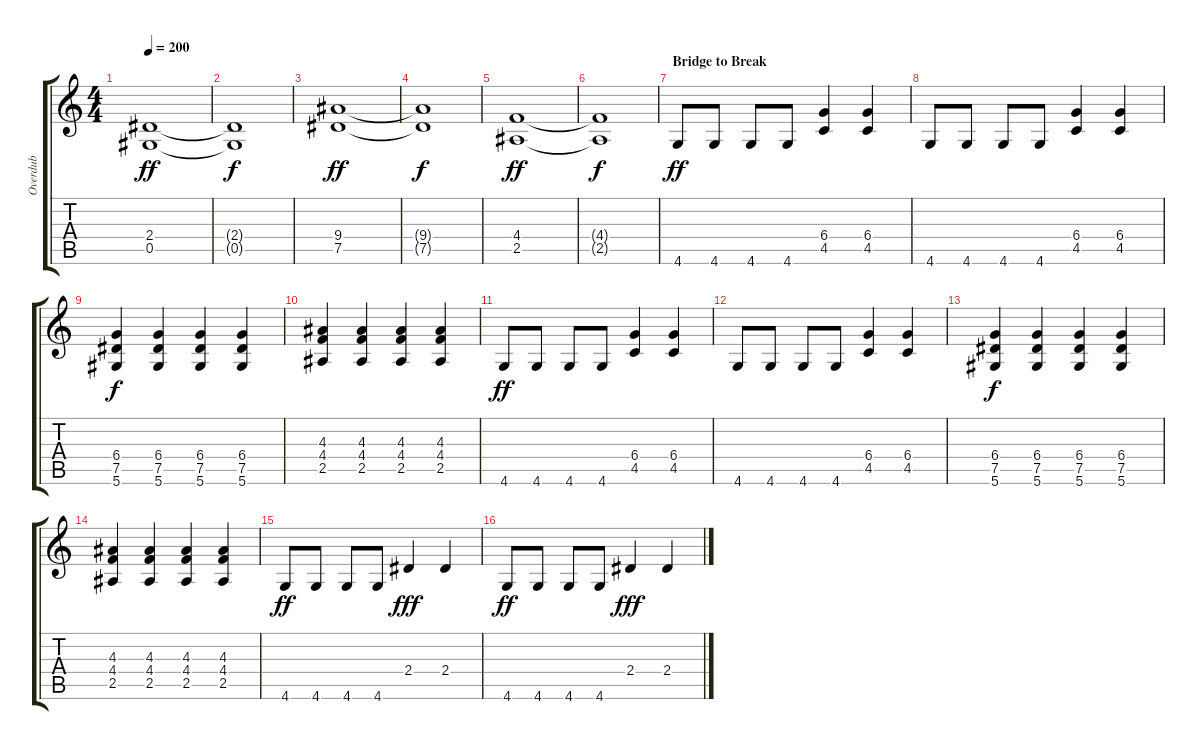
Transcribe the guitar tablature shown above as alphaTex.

\track ("Overdub" "Overdub") {instrument overdrivenguitar}
\staff {score tabs}
\tuning (Eb4 Bb3 Gb3 Db3 Ab2 Eb2) {hide}
\ts (4 4)
\tempo 200
\clef g2
\ks c
(2.4 0.5).1{dy ff} |
(2.4{t} 0.5{t}).1{dy f} |
(9.4 7.5).1{dy ff} |
(9.4{t} 7.5{t}).1{dy f} |
(4.4 2.5).1{dy ff} |
(4.4{t} 2.5{t}).1{dy f} |
\section ("" "Bridge to Break")
4.6.8{dy ff} 4.6.8 4.6.8 4.6.8 (6.4 4.5).4 (6.4 4.5).4 |
4.6.8 4.6.8 4.6.8 4.6.8 (6.4 4.5).4 (6.4 4.5).4 |
(6.4 7.5 5.6).4{dy f} (6.4 7.5 5.6).4 (6.4 7.5 5.6).4 (6.4 7.5 5.6).4 |
(4.3 4.4 2.5).4 (4.3 4.4 2.5).4 (4.3 4.4 2.5).4 (4.3 4.4 2.5).4 |
4.6.8{dy ff} 4.6.8 4.6.8 4.6.8 (6.4 4.5).4 (6.4 4.5).4 |
4.6.8 4.6.8 4.6.8 4.6.8 (6.4 4.5).4 (6.4 4.5).4 |
(6.4 7.5 5.6).4{dy f} (6.4 7.5 5.6).4 (6.4 7.5 5.6).4 (6.4 7.5 5.6).4 |
(4.3 4.4 2.5).4 (4.3 4.4 2.5).4 (4.3 4.4 2.5).4 (4.3 4.4 2.5).4 |
4.6.8{dy ff} 4.6.8 4.6.8 4.6.8 2.4.4{dy fff} 2.4.4 |
4.6.8{dy ff} 4.6.8 4.6.8 4.6.8 2.4.4{dy fff} 2.4.4
